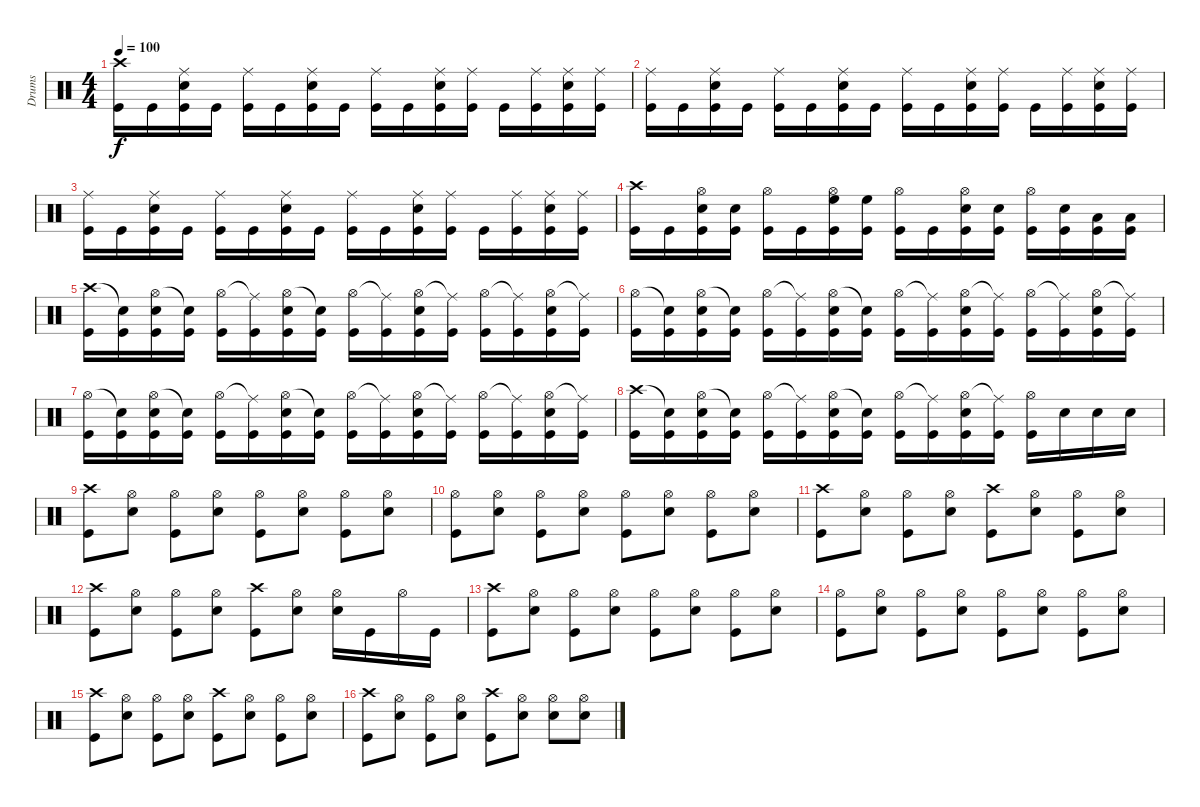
\track ("Drums" "Drums") {instrument percussion}
\staff {score}
\articulation defaults
\ts (4 4)
\tempo 100
\clef neutral
\ks c
("Crash high (hit)" "Kick (hit)").16{dy f} "Kick (hit)".16 ("Ride (middle)" "Electric Snare (hit)" "Kick (hit)").16 "Kick (hit)".16 ("Ride (middle)" "Kick (hit)").16 "Kick (hit)".16 ("Ride (middle)" "Electric Snare (hit)" "Kick (hit)").16 "Kick (hit)".16 ("Ride (middle)" "Kick (hit)").16 "Kick (hit)".16 ("Ride (middle)" "Electric Snare (hit)" "Kick (hit)").16 ("Ride (middle)" "Kick (hit)").16 "Kick (hit)".16 ("Ride (middle)" "Kick (hit)").16 ("Ride (middle)" "Electric Snare (hit)" "Kick (hit)").16 ("Ride (middle)" "Kick (hit)").16 |
("Ride (middle)" "Kick (hit)").16 "Kick (hit)".16 ("Ride (middle)" "Electric Snare (hit)" "Kick (hit)").16 "Kick (hit)".16 ("Ride (middle)" "Kick (hit)").16 "Kick (hit)".16 ("Ride (middle)" "Electric Snare (hit)" "Kick (hit)").16 "Kick (hit)".16 ("Ride (middle)" "Kick (hit)").16 "Kick (hit)".16 ("Ride (middle)" "Electric Snare (hit)" "Kick (hit)").16 ("Ride (middle)" "Kick (hit)").16 "Kick (hit)".16 ("Ride (middle)" "Kick (hit)").16 ("Ride (middle)" "Electric Snare (hit)" "Kick (hit)").16 ("Ride (middle)" "Kick (hit)").16 |
("Ride (middle)" "Kick (hit)").16 "Kick (hit)".16 ("Ride (middle)" "Electric Snare (hit)" "Kick (hit)").16 "Kick (hit)".16 ("Ride (middle)" "Kick (hit)").16 "Kick (hit)".16 ("Ride (middle)" "Electric Snare (hit)" "Kick (hit)").16 "Kick (hit)".16 ("Ride (middle)" "Kick (hit)").16 "Kick (hit)".16 ("Ride (middle)" "Electric Snare (hit)" "Kick (hit)").16 ("Ride (middle)" "Kick (hit)").16 "Kick (hit)".16 ("Ride (middle)" "Kick (hit)").16 ("Ride (middle)" "Electric Snare (hit)" "Kick (hit)").16 ("Ride (middle)" "Kick (hit)").16 |
("Crash high (hit)" "Kick (hit)").16 "Kick (hit)".16 ("Hi-Hat (open)" "Electric Snare (hit)" "Kick (hit)").16 ("Electric Snare (hit)" "Kick (hit)").16 ("Hi-Hat (open)" "Kick (hit)").16 "Kick (hit)".16 ("High Floor Tom (hit)" "Hi-Hat (open)" "Kick (hit)").16 ("High Floor Tom (hit)" "Kick (hit)").16 ("Hi-Hat (open)" "Kick (hit)").16 "Kick (hit)".16 ("Hi-Hat (open)" "Electric Snare (hit)" "Kick (hit)").16 ("Electric Snare (hit)" "Kick (hit)").16 ("Hi-Hat (open)" "Kick (hit)").16 ("Electric Snare (hit)" "Kick (hit)").16 ("Low Tom (hit)" "Kick (hit)").16 ("Low Tom (hit)" "Kick (hit)").16 |
("Crash high (hit)" "Kick (hit)").16 ("Snare (hit)"{t} "Kick (hit)").16 ("Hi-Hat (open)" "Electric Snare (hit)" "Kick (hit)").16 ("Snare (hit)"{t} "Kick (hit)").16 ("Hi-Hat (open)" "Kick (hit)").16 ("Ride (middle)"{t} "Kick (hit)").16 ("Hi-Hat (open)" "Electric Snare (hit)" "Kick (hit)").16 ("Snare (hit)"{t} "Kick (hit)").16 ("Hi-Hat (open)" "Kick (hit)").16 ("Ride (middle)"{t} "Kick (hit)").16 ("Hi-Hat (open)" "Electric Snare (hit)" "Kick (hit)").16 ("Ride (middle)"{t} "Kick (hit)").16 ("Hi-Hat (open)" "Kick (hit)").16 ("Ride (middle)"{t} "Kick (hit)").16 ("Hi-Hat (open)" "Electric Snare (hit)" "Kick (hit)").16 ("Ride (middle)"{t} "Kick (hit)").16 |
("Hi-Hat (open)" "Kick (hit)").16 ("Snare (hit)"{t} "Kick (hit)").16 ("Hi-Hat (open)" "Electric Snare (hit)" "Kick (hit)").16 ("Snare (hit)"{t} "Kick (hit)").16 ("Hi-Hat (open)" "Kick (hit)").16 ("Ride (middle)"{t} "Kick (hit)").16 ("Hi-Hat (open)" "Electric Snare (hit)" "Kick (hit)").16 ("Snare (hit)"{t} "Kick (hit)").16 ("Hi-Hat (open)" "Kick (hit)").16 ("Ride (middle)"{t} "Kick (hit)").16 ("Hi-Hat (open)" "Electric Snare (hit)" "Kick (hit)").16 ("Ride (middle)"{t} "Kick (hit)").16 ("Hi-Hat (open)" "Kick (hit)").16 ("Ride (middle)"{t} "Kick (hit)").16 ("Hi-Hat (open)" "Electric Snare (hit)" "Kick (hit)").16 ("Ride (middle)"{t} "Kick (hit)").16 |
("Hi-Hat (open)" "Kick (hit)").16 ("Snare (hit)"{t} "Kick (hit)").16 ("Hi-Hat (open)" "Electric Snare (hit)" "Kick (hit)").16 ("Snare (hit)"{t} "Kick (hit)").16 ("Hi-Hat (open)" "Kick (hit)").16 ("Ride (middle)"{t} "Kick (hit)").16 ("Hi-Hat (open)" "Electric Snare (hit)" "Kick (hit)").16 ("Snare (hit)"{t} "Kick (hit)").16 ("Hi-Hat (open)" "Kick (hit)").16 ("Ride (middle)"{t} "Kick (hit)").16 ("Hi-Hat (open)" "Electric Snare (hit)" "Kick (hit)").16 ("Ride (middle)"{t} "Kick (hit)").16 ("Hi-Hat (open)" "Kick (hit)").16 ("Ride (middle)"{t} "Kick (hit)").16 ("Hi-Hat (open)" "Electric Snare (hit)" "Kick (hit)").16 ("Ride (middle)"{t} "Kick (hit)").16 |
("Crash high (hit)" "Kick (hit)").16 ("Snare (hit)"{t} "Kick (hit)").16 ("Hi-Hat (open)" "Electric Snare (hit)" "Kick (hit)").16 ("Snare (hit)"{t} "Kick (hit)").16 ("Hi-Hat (open)" "Kick (hit)").16 ("Ride (middle)"{t} "Kick (hit)").16 ("Hi-Hat (open)" "Electric Snare (hit)" "Kick (hit)").16 ("Snare (hit)"{t} "Kick (hit)").16 ("Hi-Hat (open)" "Kick (hit)").16 ("Ride (middle)"{t} "Kick (hit)").16 ("Hi-Hat (open)" "Electric Snare (hit)" "Kick (hit)").16 ("Ride (middle)"{t} "Kick (hit)").16 ("Hi-Hat (open)" "Kick (hit)").16 "Electric Snare (hit)".16 "Electric Snare (hit)".16 "Electric Snare (hit)".16 |
("Crash high (hit)" "Kick (hit)").8 ("Hi-Hat (open)" "Electric Snare (hit)").8 ("Hi-Hat (open)" "Kick (hit)").8 ("Hi-Hat (open)" "Electric Snare (hit)").8 ("Hi-Hat (open)" "Kick (hit)").8 ("Hi-Hat (open)" "Electric Snare (hit)").8 ("Hi-Hat (open)" "Kick (hit)").8 ("Hi-Hat (open)" "Electric Snare (hit)").8 |
("Hi-Hat (open)" "Kick (hit)").8 ("Hi-Hat (open)" "Electric Snare (hit)").8 ("Hi-Hat (open)" "Kick (hit)").8 ("Hi-Hat (open)" "Electric Snare (hit)").8 ("Hi-Hat (open)" "Kick (hit)").8 ("Hi-Hat (open)" "Electric Snare (hit)").8 ("Hi-Hat (open)" "Kick (hit)").8 ("Hi-Hat (open)" "Electric Snare (hit)").8 |
("Crash high (hit)" "Kick (hit)").8 ("Hi-Hat (open)" "Electric Snare (hit)").8 ("Hi-Hat (open)" "Kick (hit)").8 ("Hi-Hat (open)" "Electric Snare (hit)").8 ("Crash high (hit)" "Kick (hit)").8 ("Hi-Hat (open)" "Electric Snare (hit)").8 ("Hi-Hat (open)" "Kick (hit)").8 ("Hi-Hat (open)" "Electric Snare (hit)").8 |
("Crash high (hit)" "Kick (hit)").8 ("Hi-Hat (open)" "Electric Snare (hit)").8 ("Hi-Hat (open)" "Kick (hit)").8 ("Hi-Hat (open)" "Electric Snare (hit)").8 ("Crash high (hit)" "Kick (hit)").8 ("Hi-Hat (open)" "Electric Snare (hit)").8 ("Hi-Hat (open)" "Electric Snare (hit)").16 "Kick (hit)".16 "Hi-Hat (open)".16 "Kick (hit)".16 |
("Crash high (hit)" "Kick (hit)").8 ("Hi-Hat (open)" "Electric Snare (hit)").8 ("Hi-Hat (open)" "Kick (hit)").8 ("Hi-Hat (open)" "Electric Snare (hit)").8 ("Hi-Hat (open)" "Kick (hit)").8 ("Hi-Hat (open)" "Electric Snare (hit)").8 ("Hi-Hat (open)" "Kick (hit)").8 ("Hi-Hat (open)" "Electric Snare (hit)").8 |
("Hi-Hat (open)" "Kick (hit)").8 ("Hi-Hat (open)" "Electric Snare (hit)").8 ("Hi-Hat (open)" "Kick (hit)").8 ("Hi-Hat (open)" "Electric Snare (hit)").8 ("Hi-Hat (open)" "Kick (hit)").8 ("Hi-Hat (open)" "Electric Snare (hit)").8 ("Hi-Hat (open)" "Kick (hit)").8 ("Hi-Hat (open)" "Electric Snare (hit)").8 |
("Crash high (hit)" "Kick (hit)").8 ("Hi-Hat (open)" "Electric Snare (hit)").8 ("Hi-Hat (open)" "Kick (hit)").8 ("Hi-Hat (open)" "Electric Snare (hit)").8 ("Crash high (hit)" "Kick (hit)").8 ("Hi-Hat (open)" "Electric Snare (hit)").8 ("Hi-Hat (open)" "Kick (hit)").8 ("Hi-Hat (open)" "Electric Snare (hit)").8 |
("Crash high (hit)" "Kick (hit)").8 ("Hi-Hat (open)" "Electric Snare (hit)").8 ("Hi-Hat (open)" "Kick (hit)").8 ("Hi-Hat (open)" "Electric Snare (hit)").8 ("Crash high (hit)" "Kick (hit)").8 ("Hi-Hat (open)" "Electric Snare (hit)").8 ("Hi-Hat (open)" "Electric Snare (hit)").8 ("Hi-Hat (open)" "Electric Snare (hit)").8
